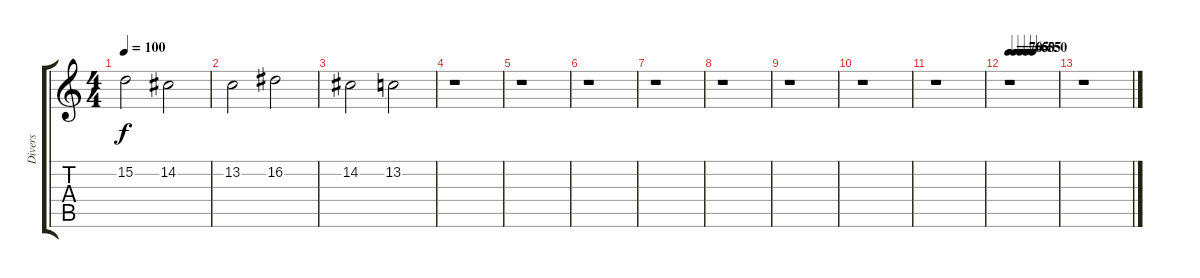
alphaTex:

\track ("Divers" "Divers") {instrument fx8scifi}
\staff {score tabs}
\tuning (E4 B3 G3 D3 A2 E2) {hide}
\ts (4 4)
\tempo 100
\clef g2
\ks c
15.2.2{dy f} 14.2.2 |
13.2.2 16.2.2 |
14.2.2 13.2.2 |
r.1 |
r.1 |
r.1 |
r.1 |
r.1 |
r.1 |
r.1 |
r.1 |
\tempo 70
\tempo (65 0.125)
\tempo (60 0.25)
\tempo (55 0.375)
\tempo (50 0.5)
r.1 |
r.1
